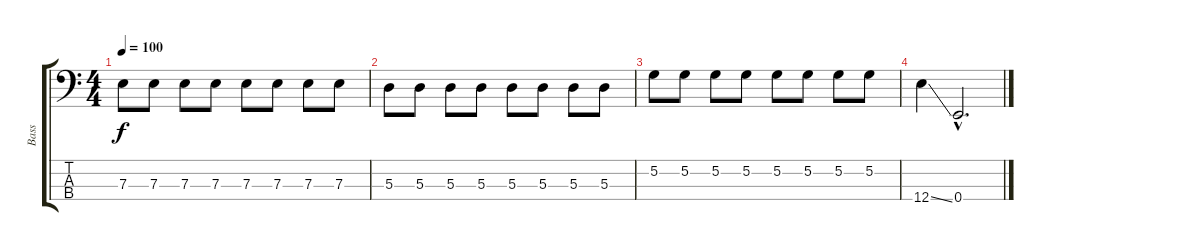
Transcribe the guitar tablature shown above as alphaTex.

\track ("Bass" "Bass") {instrument electricbassfinger}
\staff {score tabs}
\tuning (G2 D2 A1 E1) {hide}
\ts (4 4)
\tempo 100
\clef f4
\ks c
7.3.8{dy f} 7.3.8 7.3.8 7.3.8 7.3.8 7.3.8 7.3.8 7.3.8 |
5.3.8 5.3.8 5.3.8 5.3.8 5.3.8 5.3.8 5.3.8 5.3.8 |
5.2.8 5.2.8 5.2.8 5.2.8 5.2.8 5.2.8 5.2.8 5.2.8 |
12.4{ss}.4 0.4{hac}.2{d}
